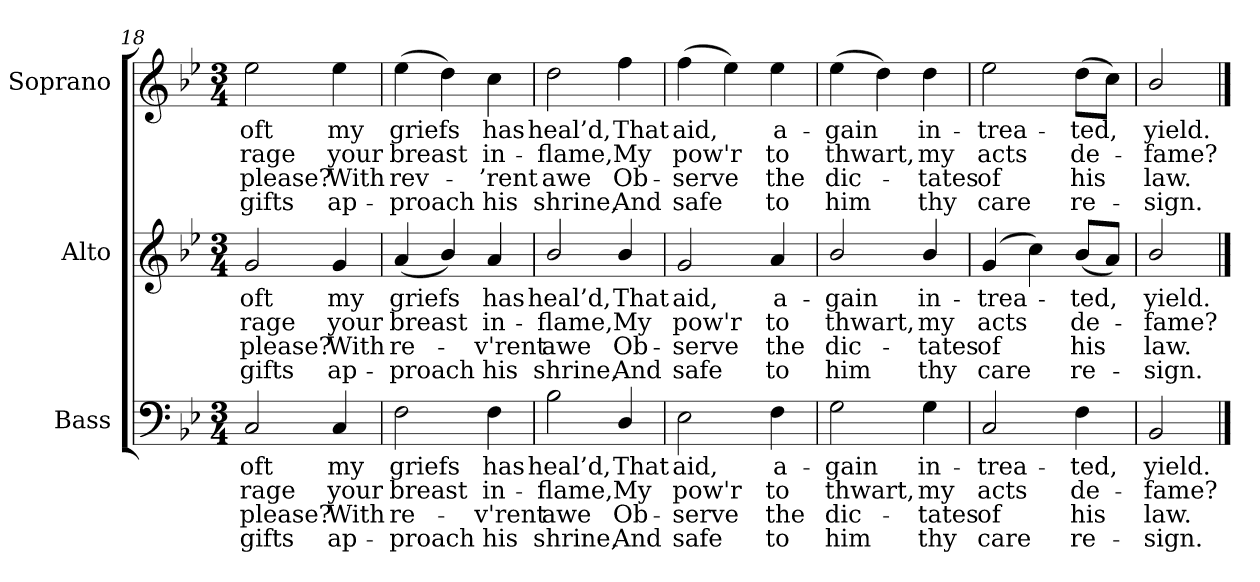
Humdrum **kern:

**kern	**text	**text	**text	**text	**kern	**text	**text	**text	**text	**kern	**text	**text	**text	**text
*part3	*part3	*part3	*part3	*part3	*part2	*part2	*part2	*part2	*part2	*part1	*part1	*part1	*part1	*part1
*staff3	*staff3	*staff3	*staff3	*staff3	*staff2	*staff2	*staff2	*staff2	*staff2	*staff1	*staff1	*staff1	*staff1	*staff1
*I"Bass	*	*	*	*	*I"Alto	*	*	*	*	*I"Soprano	*	*	*	*
*I'B.	*	*	*	*	*I'A.	*	*	*	*	*I'S.	*	*	*	*
*clefF4	*	*	*	*	*clefG2	*	*	*	*	*clefG2	*	*	*	*
*k[b-e-]	*	*	*	*	*k[b-e-]	*	*	*	*	*k[b-e-]	*	*	*	*
*B-:	*	*	*	*	*B-:	*	*	*	*	*B-:	*	*	*	*
*M3/4	*	*	*	*	*M3/4	*	*	*	*	*M3/4	*	*	*	*
=18	=18	=18	=18	=18	=18	=18	=18	=18	=18	=18	=18	=18	=18	=18
!	!LO:LY:b:color=#000000	!LO:LY:b:color=#000000	!LO:LY:b:color=#000000	!LO:LY:b:color=#000000	!	!	!	!	!	!	!	!	!	!
!	!	!	!	!	!	!LO:LY:b:color=#000000	!LO:LY:b:color=#000000	!LO:LY:b:color=#000000	!LO:LY:b:color=#000000	!	!	!	!	!
!	!	!	!	!	!	!	!	!	!	!	!LO:LY:b:color=#000000	!LO:LY:b:color=#000000	!LO:LY:b:color=#000000	!LO:LY:b:color=#000000
2Ci/	oft	rage	please?	gifts	2gi/	oft	rage	please?	gifts	2ee-i\	oft	rage	please?	gifts
!	!LO:LY:b:color=#000000	!LO:LY:b:color=#000000	!LO:LY:b:color=#000000	!LO:LY:b:color=#000000	!	!	!	!	!	!	!	!	!	!
!	!	!	!	!	!	!LO:LY:b:color=#000000	!LO:LY:b:color=#000000	!LO:LY:b:color=#000000	!LO:LY:b:color=#000000	!	!	!	!	!
!	!	!	!	!	!	!	!	!	!	!	!LO:LY:b:color=#000000	!LO:LY:b:color=#000000	!LO:LY:b:color=#000000	!LO:LY:b:color=#000000
4Ci/	my	your	With	ap-	4gi/	my	your	With	ap-	4ee-i\	my	your	With	ap-
=19	=19	=19	=19	=19	=19	=19	=19	=19	=19	=19	=19	=19	=19	=19
!	!LO:LY:b:color=#000000	!LO:LY:b:color=#000000	!LO:LY:b:color=#000000	!LO:LY:b:color=#000000	!	!	!	!	!	!	!	!	!	!
!	!	!	!	!	!	!LO:LY:b:color=#000000	!LO:LY:b:color=#000000	!LO:LY:b:color=#000000	!LO:LY:b:color=#000000	!	!	!	!	!
!	!	!	!	!	!	!	!	!	!	!	!LO:LY:b:color=#000000	!LO:LY:b:color=#000000	!LO:LY:b:color=#000000	!LO:LY:b:color=#000000
2Fi\	griefs	breast	-re-	-proach	(4ai/	griefs	breast	-re-	-proach	(4ee-i\	griefs	breast	-rev-	-proach
.	.	.	.	.	4b-i/)	.	.	.	.	4ddi\)	.	.	.	.
!	!LO:LY:b:color=#000000	!LO:LY:b:color=#000000	!LO:LY:b:color=#000000	!LO:LY:b:color=#000000	!	!	!	!	!	!	!	!	!	!
!	!	!	!	!	!	!LO:LY:b:color=#000000	!LO:LY:b:color=#000000	!LO:LY:b:color=#000000	!LO:LY:b:color=#000000	!	!	!	!	!
!	!	!	!	!	!	!	!	!	!	!	!LO:LY:b:color=#000000	!LO:LY:b:color=#000000	!LO:LY:b:color=#000000	!LO:LY:b:color=#000000
4Fi\	has	in-	v'rent	his	4ai/	has	in-	v'rent	his	4cci\	has	in-	’rent	his
=20	=20	=20	=20	=20	=20	=20	=20	=20	=20	=20	=20	=20	=20	=20
!	!LO:LY:b:color=#000000	!LO:LY:b:color=#000000	!LO:LY:b:color=#000000	!LO:LY:b:color=#000000	!	!	!	!	!	!	!	!	!	!
!	!	!	!	!	!	!LO:LY:b:color=#000000	!LO:LY:b:color=#000000	!LO:LY:b:color=#000000	!LO:LY:b:color=#000000	!	!	!	!	!
!	!	!	!	!	!	!	!	!	!	!	!LO:LY:b:color=#000000	!LO:LY:b:color=#000000	!LO:LY:b:color=#000000	!LO:LY:b:color=#000000
2B-i\	heal’d,	-flame,	awe	shrine,	2b-i/	heal’d,	-flame,	awe	shrine,	2ddi\	heal’d,	-flame,	awe	shrine,
!	!LO:LY:b:color=#000000	!LO:LY:b:color=#000000	!LO:LY:b:color=#000000	!LO:LY:b:color=#000000	!	!	!	!	!	!	!	!	!	!
!	!	!	!	!	!	!LO:LY:b:color=#000000	!LO:LY:b:color=#000000	!LO:LY:b:color=#000000	!LO:LY:b:color=#000000	!	!	!	!	!
!	!	!	!	!	!	!	!	!	!	!	!LO:LY:b:color=#000000	!LO:LY:b:color=#000000	!LO:LY:b:color=#000000	!LO:LY:b:color=#000000
4Di/	That	My	Ob-	-And	4b-i/	That	My	Ob-	-And	4ffi\	That	My	Ob-	-And
=21	=21	=21	=21	=21	=21	=21	=21	=21	=21	=21	=21	=21	=21	=21
!	!LO:LY:b:color=#000000	!LO:LY:b:color=#000000	!LO:LY:b:color=#000000	!LO:LY:b:color=#000000	!	!	!	!	!	!	!	!	!	!
!	!	!	!	!	!	!LO:LY:b:color=#000000	!LO:LY:b:color=#000000	!LO:LY:b:color=#000000	!LO:LY:b:color=#000000	!	!	!	!	!
!	!	!	!	!	!	!	!	!	!	!	!LO:LY:b:color=#000000	!LO:LY:b:color=#000000	!LO:LY:b:color=#000000	!LO:LY:b:color=#000000
2E-i\	aid,	pow'r	serve	safe	2gi/	aid,	pow'r	serve	safe	(4ffi\	aid,	pow'r	serve	safe
.	.	.	.	.	.	.	.	.	.	4ee-i\)	.	.	.	.
!	!LO:LY:b:color=#000000	!LO:LY:b:color=#000000	!LO:LY:b:color=#000000	!LO:LY:b:color=#000000	!	!	!	!	!	!	!	!	!	!
!	!	!	!	!	!	!LO:LY:b:color=#000000	!LO:LY:b:color=#000000	!LO:LY:b:color=#000000	!LO:LY:b:color=#000000	!	!	!	!	!
!	!	!	!	!	!	!	!	!	!	!	!LO:LY:b:color=#000000	!LO:LY:b:color=#000000	!LO:LY:b:color=#000000	!LO:LY:b:color=#000000
4Fi\	a-	to	the	to	4ai/	a-	to	the	to	4ee-i\	a-	to	the	to
=22	=22	=22	=22	=22	=22	=22	=22	=22	=22	=22	=22	=22	=22	=22
!	!LO:LY:b:color=#000000	!LO:LY:b:color=#000000	!LO:LY:b:color=#000000	!LO:LY:b:color=#000000	!	!	!	!	!	!	!	!	!	!
!	!	!	!	!	!	!LO:LY:b:color=#000000	!LO:LY:b:color=#000000	!LO:LY:b:color=#000000	!LO:LY:b:color=#000000	!	!	!	!	!
!	!	!	!	!	!	!	!	!	!	!	!LO:LY:b:color=#000000	!LO:LY:b:color=#000000	!LO:LY:b:color=#000000	!LO:LY:b:color=#000000
2Gi\	-gain	thwart,	dic-	-him	2b-i/	-gain	thwart,	dic-	-him	(4ee-i\	-gain	thwart,	dic-	-him
.	.	.	.	.	.	.	.	.	.	4ddi\)	.	.	.	.
!	!LO:LY:b:color=#000000	!LO:LY:b:color=#000000	!LO:LY:b:color=#000000	!LO:LY:b:color=#000000	!	!	!	!	!	!	!	!	!	!
!	!	!	!	!	!	!LO:LY:b:color=#000000	!LO:LY:b:color=#000000	!LO:LY:b:color=#000000	!LO:LY:b:color=#000000	!	!	!	!	!
!	!	!	!	!	!	!	!	!	!	!	!LO:LY:b:color=#000000	!LO:LY:b:color=#000000	!LO:LY:b:color=#000000	!LO:LY:b:color=#000000
4Gi\	in-	my	tates	thy	4b-i/	in-	my	tates	thy	4ddi\	in-	my	tates	thy
=23	=23	=23	=23	=23	=23	=23	=23	=23	=23	=23	=23	=23	=23	=23
!	!LO:LY:b:color=#000000	!LO:LY:b:color=#000000	!LO:LY:b:color=#000000	!LO:LY:b:color=#000000	!	!	!	!	!	!	!	!	!	!
!	!	!	!	!	!	!LO:LY:b:color=#000000	!LO:LY:b:color=#000000	!LO:LY:b:color=#000000	!LO:LY:b:color=#000000	!	!	!	!	!
!	!	!	!	!	!	!	!	!	!	!	!LO:LY:b:color=#000000	!LO:LY:b:color=#000000	!LO:LY:b:color=#000000	!LO:LY:b:color=#000000
2Ci/	-trea-	acts	of	care	(4gi/	-trea-	acts	of	care	2ee-i\	-trea-	acts	of	care
.	.	.	.	.	4cci\)	.	.	.	.	.	.	.	.	.
!	!LO:LY:b:color=#000000	!LO:LY:b:color=#000000	!LO:LY:b:color=#000000	!LO:LY:b:color=#000000	!	!	!	!	!	!	!	!	!	!
!	!	!	!	!	!	!LO:LY:b:color=#000000	!LO:LY:b:color=#000000	!LO:LY:b:color=#000000	!LO:LY:b:color=#000000	!	!	!	!	!
!	!	!	!	!	!	!	!	!	!	!	!LO:LY:b:color=#000000	!LO:LY:b:color=#000000	!LO:LY:b:color=#000000	!LO:LY:b:color=#000000
4Fi\	-ted,	de-	his	re-	(8b-i/L	-ted,	de-	his	re-	(8ddi\L	-ted,	de-	his	re-
.	.	.	.	.	8ai/J)	.	.	.	.	8cci\J)	.	.	.	.
=24	=24	=24	=24	=24	=24	=24	=24	=24	=24	=24	=24	=24	=24	=24
!	!LO:LY:b:color=#000000	!LO:LY:b:color=#000000	!LO:LY:b:color=#000000	!LO:LY:b:color=#000000	!	!	!	!	!	!	!	!	!	!
!	!	!	!	!	!	!LO:LY:b:color=#000000	!LO:LY:b:color=#000000	!LO:LY:b:color=#000000	!LO:LY:b:color=#000000	!	!	!	!	!
!	!	!	!	!	!	!	!	!	!	!	!LO:LY:b:color=#000000	!LO:LY:b:color=#000000	!LO:LY:b:color=#000000	!LO:LY:b:color=#000000
2BB-i/	yield.	-fame?	-law.	sign.	2b-i/	yield.	-fame?	-law.	sign.	2b-i/	yield.	-fame?	-law.	sign.
==	==	==	==	==	==	==	==	==	==	==	==	==	==	==
*-	*-	*-	*-	*-	*-	*-	*-	*-	*-	*-	*-	*-	*-	*-
